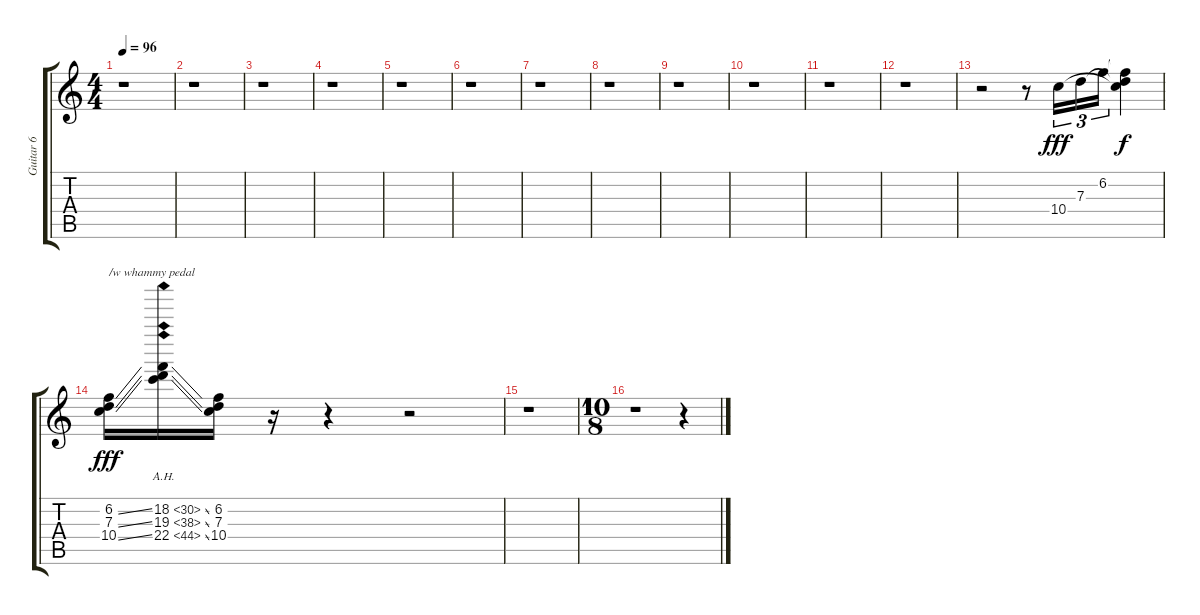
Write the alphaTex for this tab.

\track ("Guitar 6" "Guitar 6") {instrument distortionguitar}
\staff {score tabs}
\tuning (E4 B3 G3 D3 A2 E2) {hide}
\ts (4 4)
\tempo 96
\clef g2
\ks c
r.1{dy fff} |
r.1 |
r.1 |
r.1 |
r.1 |
r.1 |
r.1 |
r.1 |
r.1 |
r.1 |
r.1 |
r.1 |
r.2 r.8 10.4.16{tu (3 2)} 7.3.16{tu (3 2)} 6.2.16{tu (3 2)} (6.2{t} 7.3{t} 10.4{t}).4{dy f} |
(6.2{ss} 7.3{ss} 10.4{ss}).16{txt "/w whammy pedal" dy fff} (18.2{ah 12 ss} 19.3{ah 19 ss} 22.4{ah 22 ss}).16 (6.2 7.3 10.4).16 r.16 r.4 r.2 |
r.1 |
\ts (10 8)
r.1 r.4
